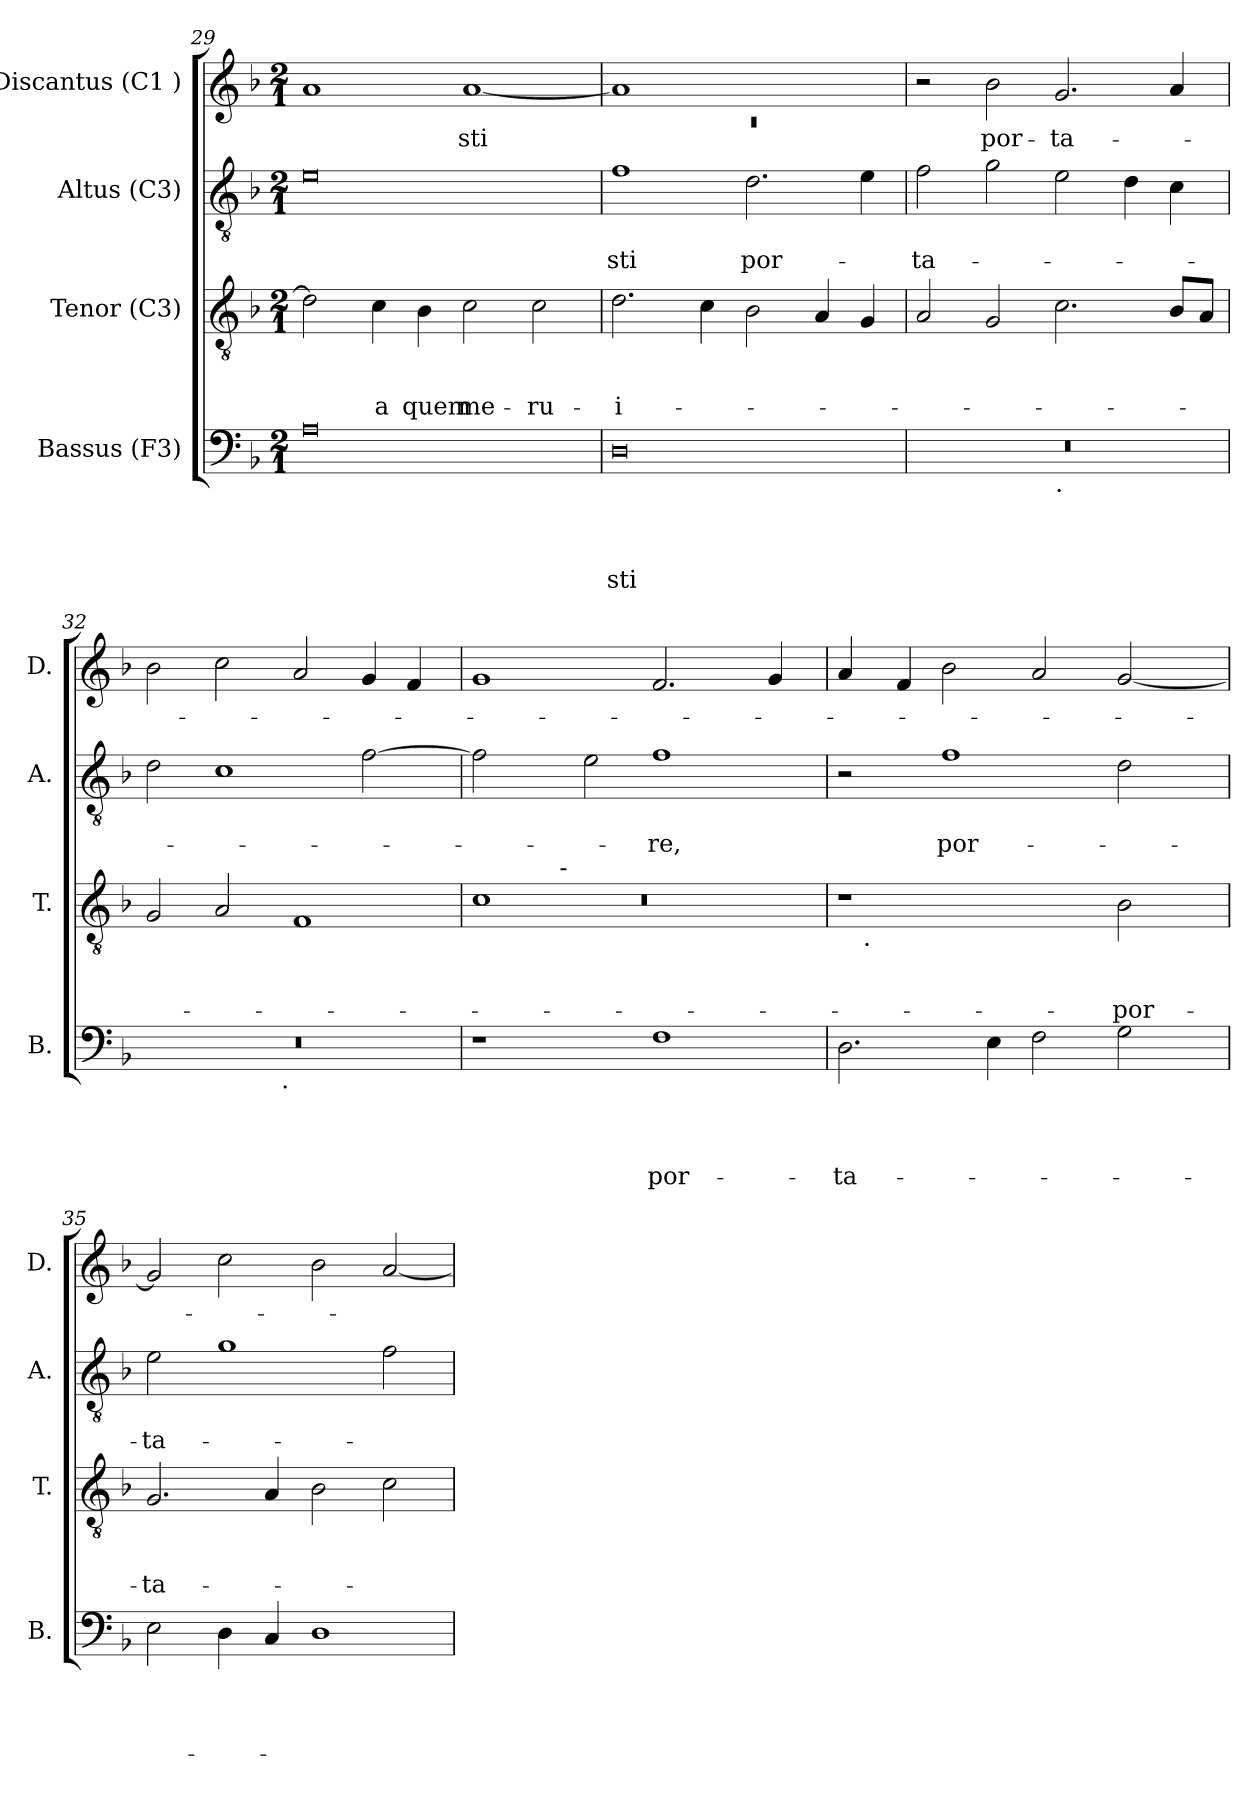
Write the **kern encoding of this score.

**kern	**text	**text	**text	**text	**kern	**text	**text	**text	**kern	**text	**text	**kern	**text
*part4	*part4	*part4	*part4	*part4	*part3	*part3	*part3	*part3	*part2	*part2	*part2	*part1	*part1
*staff4	*staff4	*staff4	*staff4	*staff4	*staff3	*staff3	*staff3	*staff3	*staff2	*staff2	*staff2	*staff1	*staff1
*I"Bassus (F3)	*	*	*	*	*I"Tenor (C3)	*	*	*	*I"Altus (C3)	*	*	*I"Discantus (C1 )	*
*I'B.	*	*	*	*	*I'T.	*	*	*	*I'A.	*	*	*I'D.	*
!!LO:PB:g=z
*clefF4	*	*	*	*	*clefGv2	*	*	*	*clefGv2	*	*	*clefG2	*
*k[b-]	*	*	*	*	*k[b-]	*	*	*	*k[b-]	*	*	*k[b-]	*
*F:	*	*	*	*	*F:	*	*	*	*F:	*	*	*F:	*
*M2/1	*	*	*	*	*M2/1	*	*	*	*M2/1	*	*	*M2/1	*
=29	=29	=29	=29	=29	=29	=29	=29	=29	=29	=29	=29	=29	=29
0A	.	.	.	.	2d\]	.	.	.	0e	.	.	1a	.
!	!	!	!	!	!	!	!	!LO:LY:b	!	!	!	!	!
.	.	.	.	.	4c\	.	.	-a	.	.	.	.	.
!	!	!	!	!	!	!	!	!LO:LY:b	!	!	!	!	!
.	.	.	.	.	4B-\	.	.	quem	.	.	.	.	.
!	!	!	!	!	!	!	!	!LO:LY:b	!	!	!	!	!LO:LY:b
.	.	.	.	.	2c\	.	.	me-	.	.	.	[<1a	-sti
!	!	!	!	!	!	!	!	!LO:LY:b	!	!	!	!	!
.	.	.	.	.	2c\	.	.	-ru-	.	.	.	.	.
=30	=30	=30	=30	=30	=30	=30	=30	=30	=30	=30	=30	=30	=30
*	*	*	*	*	*	*	*	*	*	*	*	*^	*
!	!	!	!	!LO:LY:b:rj	!	!	!	!LO:LY:b:rj	!	!	!LO:LY:b	!	!LO:N:vis=1	!
0D	.	.	.	-sti	2.d\	.	.	-i-	1f	.	-sti	1a]	0rc	.
.	.	.	.	.	4c\	.	.	.	.	.	.	.	.	.
!	!	!	!	!	!	!	!	!	!	!	!LO:LY:b	!	!	!
.	.	.	.	.	2B-\	.	.	.	2.d\	.	por-	1ryy	.	.
.	.	.	.	.	4A/	.	.	.	.	.	.	.	.	.
.	.	.	.	.	4G/	.	.	.	4e\	.	.	.	.	.
*	*	*	*	*	*	*	*	*	*	*	*	*v	*v	*
=31	=31	=31	=31	=31	=31	=31	=31	=31	=31	=31	=31	=31	=31
!	!	!	!	!	!	!	!	!	!	!	!LO:LY:b	!	!
*^	*	*	*	*	*	*	*	*	*	*	*	*	*
0r	1ryy	.	.	.	.	2A/	.	.	.	2f\	.	-ta-	2r	.
!	!	!	!	!	!	!	!	!	!	!	!	!	!	!LO:LY:b
.	.	.	.	.	.	2G/	.	.	.	2g\	.	.	2b-\	por-
!	!LO:TX:b:t=.	!	!	!	!	!	!	!	!	!	!	!	!	!
!	!	!	!	!	!	!	!	!	!	!	!	!	!	!LO:LY:b
.	1ryy	.	.	.	.	2.c\	.	.	.	2e\	.	.	2.g/	-ta-
.	.	.	.	.	.	.	.	.	.	4d\	.	.	.	.
.	.	.	.	.	.	8B-/L	.	.	.	4c\	.	.	4a/	.
.	.	.	.	.	.	8A/J	.	.	.	.	.	.	.	.
=32	=32	=32	=32	=32	=32	=32	=32	=32	=32	=32	=32	=32	=32	=32
0r	2ryy	.	.	.	.	2G/	.	.	.	2d\	.	.	2b-\	.
.	4...ryy	.	.	.	.	2A/	.	.	.	1c	.	.	2cc\	.
!	!LO:TX:b:t=.	!	!	!	!	!	!	!	!	!	!	!	!	!
.	1ryy	.	.	.	.	.	.	.	.	.	.	.	.	.
.	.	.	.	.	.	1F	.	.	.	.	.	.	2a/	.
.	.	.	.	.	.	.	.	.	.	[<2f\	.	.	4g/	.
.	.	.	.	.	.	.	.	.	.	.	.	.	4f</	.
.	32ryy	.	.	.	.	.	.	.	.	.	.	.	.	.
!!LO:LB:g=z
=33	=33	=33	=33	=33	=33	=33	=33	=33	=33	=33	=33	=33	=33	=33
*	*	*	*	*	*	*^	*	*	*	*	*	*	*	*
*	*	*	*	*	*	*	*^	*	*	*	*	*	*	*	*
!LO:TX:a:t=-sti	!	!	!	!	!	!	!	!	!	!	!	!	!	!	!	!
!	!	!	!	!	!	!	!	!LO:N:vis=1	!	!	!	!	!	!	!	!
*v	*v	*	*	*	*	*	*	*	*	*	*	*	*	*	*	*
1r	.	.	.	.	4ryy	1c	0r	.	.	.	2f\]	.	.	1g	.
.	.	.	.	.	8ryy	.	.	.	.	.	.	.	.	.	.
.	.	.	.	.	32ryy	.	.	.	.	.	.	.	.	.	.
!	!	!	!	!	!LO:TX:a:t=-	!	!	!	!	!	!	!	!	!	!
.	.	.	.	.	1ryy	.	.	.	.	.	.	.	.	.	.
.	.	.	.	.	.	.	.	.	.	.	2e\	.	.	.	.
!	!	!	!	!LO:LY:b	!	!	!	!	!	!	!	!	!LO:LY:b	!	!
1F	.	.	.	por-	.	1ryy	.	.	.	.	1f	.	-re,	2.f/	.
.	.	.	.	.	2ryy	.	.	.	.	.	.	.	.	.	.
.	.	.	.	.	.	.	.	.	.	.	.	.	.	4g/	.
.	.	.	.	.	16.ryy	.	.	.	.	.	.	.	.	.	.
*	*	*	*	*	*v	*v	*v	*	*	*	*	*	*	*	*
=34	=34	=34	=34	=34	=34	=34	=34	=34	=34	=34	=34	=34	=34
!	!	!	!	!LO:LY:b	!	!	!	!	!	!	!	!	!
*	*	*	*	*	*^	*	*	*	*	*	*	*	*
2.D\	.	.	.	-ta-	1r	16.ryy	.	.	.	2r	.	.	4a/	.
!	!	!	!	!	!	!LO:TX:b:t=.	!	!	!	!	!	!	!	!
.	.	.	.	.	.	1ryy	.	.	.	.	.	.	.	.
.	.	.	.	.	.	.	.	.	.	.	.	.	4f/	.
!	!	!	!	!	!	!	!	!	!	!	!	!LO:LY:b	!	!
.	.	.	.	.	.	.	.	.	.	1f	.	por-	2b-\	.
4E\	.	.	.	.	.	.	.	.	.	.	.	.	.	.
2F\	.	.	.	.	2ryy	.	.	.	.	.	.	.	2a/	.
.	.	.	.	.	.	2ryy	.	.	.	.	.	.	.	.
!	!	!	!	!	!	!	!	!	!LO:LY:b	!	!	!	!	!
2G\	.	.	.	.	2B-\	.	.	.	-por-	2d\	.	.	[<2g/	.
.	.	.	.	.	.	4ryy	.	.	.	.	.	.	.	.
.	.	.	.	.	.	8ryy	.	.	.	.	.	.	.	.
.	.	.	.	.	.	32ryy	.	.	.	.	.	.	.	.
=35	=35	=35	=35	=35	=35	=35	=35	=35	=35	=35	=35	=35	=35	=35
!	!	!	!	!	!	!	!	!	!LO:LY:b	!	!	!LO:LY:b	!	!
*	*	*	*	*	*v	*v	*	*	*	*	*	*	*	*
2E\	.	.	.	.	2.G/	.	.	-ta-	2e\	.	-ta-	2g/]	.
4D\	.	.	.	.	.	.	.	.	1g	.	.	2cc\	.
4C/	.	.	.	.	4A/	.	.	.	.	.	.	.	.
1D	.	.	.	.	2B-\	.	.	.	.	.	.	2b-\	.
.	.	.	.	.	2c\	.	.	.	2f\	.	.	[<2a/	.
=	=	=	=	=	=	=	=	=	=	=	=	=	=
*-	*-	*-	*-	*-	*-	*-	*-	*-	*-	*-	*-	*-	*-
